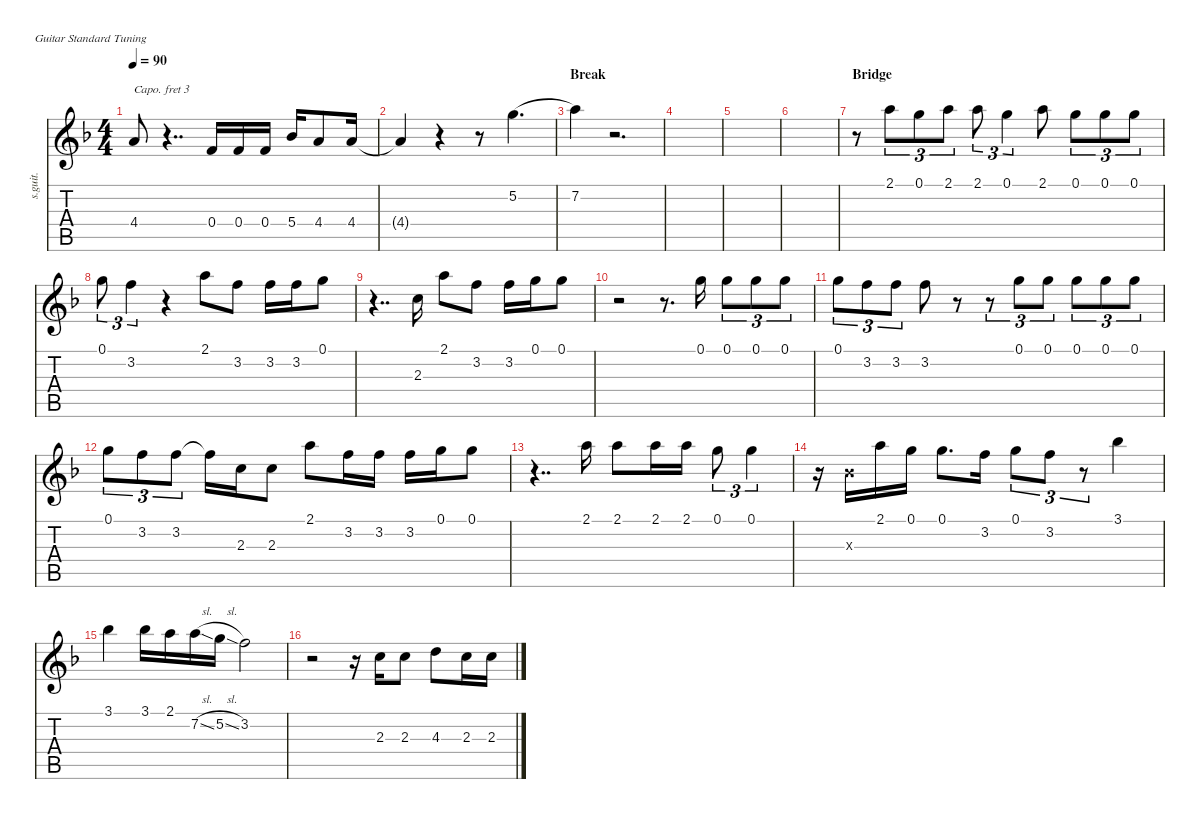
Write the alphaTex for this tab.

\defaultSystemsLayout 4
\hideDynamics
\bracketExtendMode nobrackets
\track ("Steel Guitar" "s.guit.") {instrument acousticguitarsteel}
\staff {score tabs}
\capo 3
\tuning (E4 B3 G3 D3 A2 E2)
\ts (4 4)
\tempo 90
\clef g2
\ks f
4.4{t acc forcenatural}.8{dy mf} r.4{dd} 0.4{acc forcenatural}.16 0.4{acc forcenatural}.16 0.4{acc forcenatural}.16 5.4{acc b}.16 4.4{acc forcenatural}.8 4.4{acc forcenatural}.16 |
4.4{t acc forcenatural}.4 r.4 r.8 5.2{acc forcenatural}.4{d legatoorigin} |
\section ("" "Break")
7.2{acc forcenatural}.4 r.2{d} |
|
|
|
\section ("" "Bridge")
r.8 2.1{acc forcenatural}.8{tu (3 2)} 0.1{acc forcenatural}.8{tu (3 2)} 2.1{acc forcenatural}.8{tu (3 2)} 2.1{acc forcenatural}.8{tu (3 2)} 0.1{acc forcenatural}.4{tu (3 2)} 2.1{acc forcenatural}.8 0.1{acc forcenatural}.8{tu (3 2)} 0.1{acc forcenatural}.8{tu (3 2)} 0.1{acc forcenatural}.8{tu (3 2)} |
0.1{acc forcenatural}.8{tu (3 2)} 3.2{acc forcenatural}.4{tu (3 2)} r.4 2.1{acc forcenatural}.8 3.2{acc forcenatural}.8 3.2{acc forcenatural}.16 3.2{acc forcenatural}.16 0.1{acc forcenatural}.8 |
r.4{dd} 2.3{acc forcenatural}.16 2.1{acc forcenatural}.8 3.2{acc forcenatural}.8 3.2{acc forcenatural}.16 0.1{acc forcenatural}.16 0.1{acc forcenatural}.8 |
r.2 r.8{d} 0.1{acc forcenatural}.16 0.1{acc forcenatural}.8{tu (3 2)} 0.1{acc forcenatural}.8{tu (3 2)} 0.1{acc forcenatural}.8{tu (3 2)} |
0.1{acc forcenatural}.8{tu (3 2)} 3.2{acc forcenatural}.8{tu (3 2)} 3.2{acc forcenatural}.8{tu (3 2)} 3.2{acc forcenatural}.8 r.8 r.8{tu (3 2)} 0.1{acc forcenatural}.8{tu (3 2)} 0.1{acc forcenatural}.8{tu (3 2)} 0.1{acc forcenatural}.8{tu (3 2)} 0.1{acc forcenatural}.8{tu (3 2)} 0.1{acc forcenatural}.8{tu (3 2)} |
0.1{acc forcenatural}.8{tu (3 2)} 3.2{acc forcenatural}.8{tu (3 2)} 3.2{acc forcenatural}.8{tu (3 2)} 3.2{t acc forcenatural}.16 2.3{acc forcenatural}.16 2.3{acc forcenatural}.8 2.1{acc forcenatural}.8 3.2{acc forcenatural}.16 3.2{acc forcenatural}.16 3.2{acc forcenatural}.16 0.1{acc forcenatural}.16 0.1{acc forcenatural}.8 |
r.4{dd} 2.1{acc forcenatural}.16 2.1{acc forcenatural}.8 2.1{acc forcenatural}.16 2.1{acc forcenatural}.16 0.1{acc forcenatural}.8{tu (3 2)} 0.1{acc forcenatural}.4{tu (3 2)} |
r.16 0.3{x acc b}.16 2.1{acc forcenatural}.16 0.1{acc forcenatural}.16 0.1{acc forcenatural}.8{d} 3.2{acc forcenatural}.16 0.1{acc forcenatural}.8{tu (3 2)} 3.2{acc forcenatural}.8{tu (3 2)} r.8{tu (3 2)} 3.1{acc b}.4 |
3.1{acc b}.4 3.1{acc b}.16 2.1{acc forcenatural}.16 7.2{sl acc forcenatural}.16 5.2{sl acc forcenatural}.16 3.2{acc forcenatural}.2 |
r.2 r.16 2.3{acc forcenatural}.16 2.3{acc forcenatural}.8 4.3{acc forcenatural}.8 2.3{acc forcenatural}.16 2.3{acc forcenatural}.16
